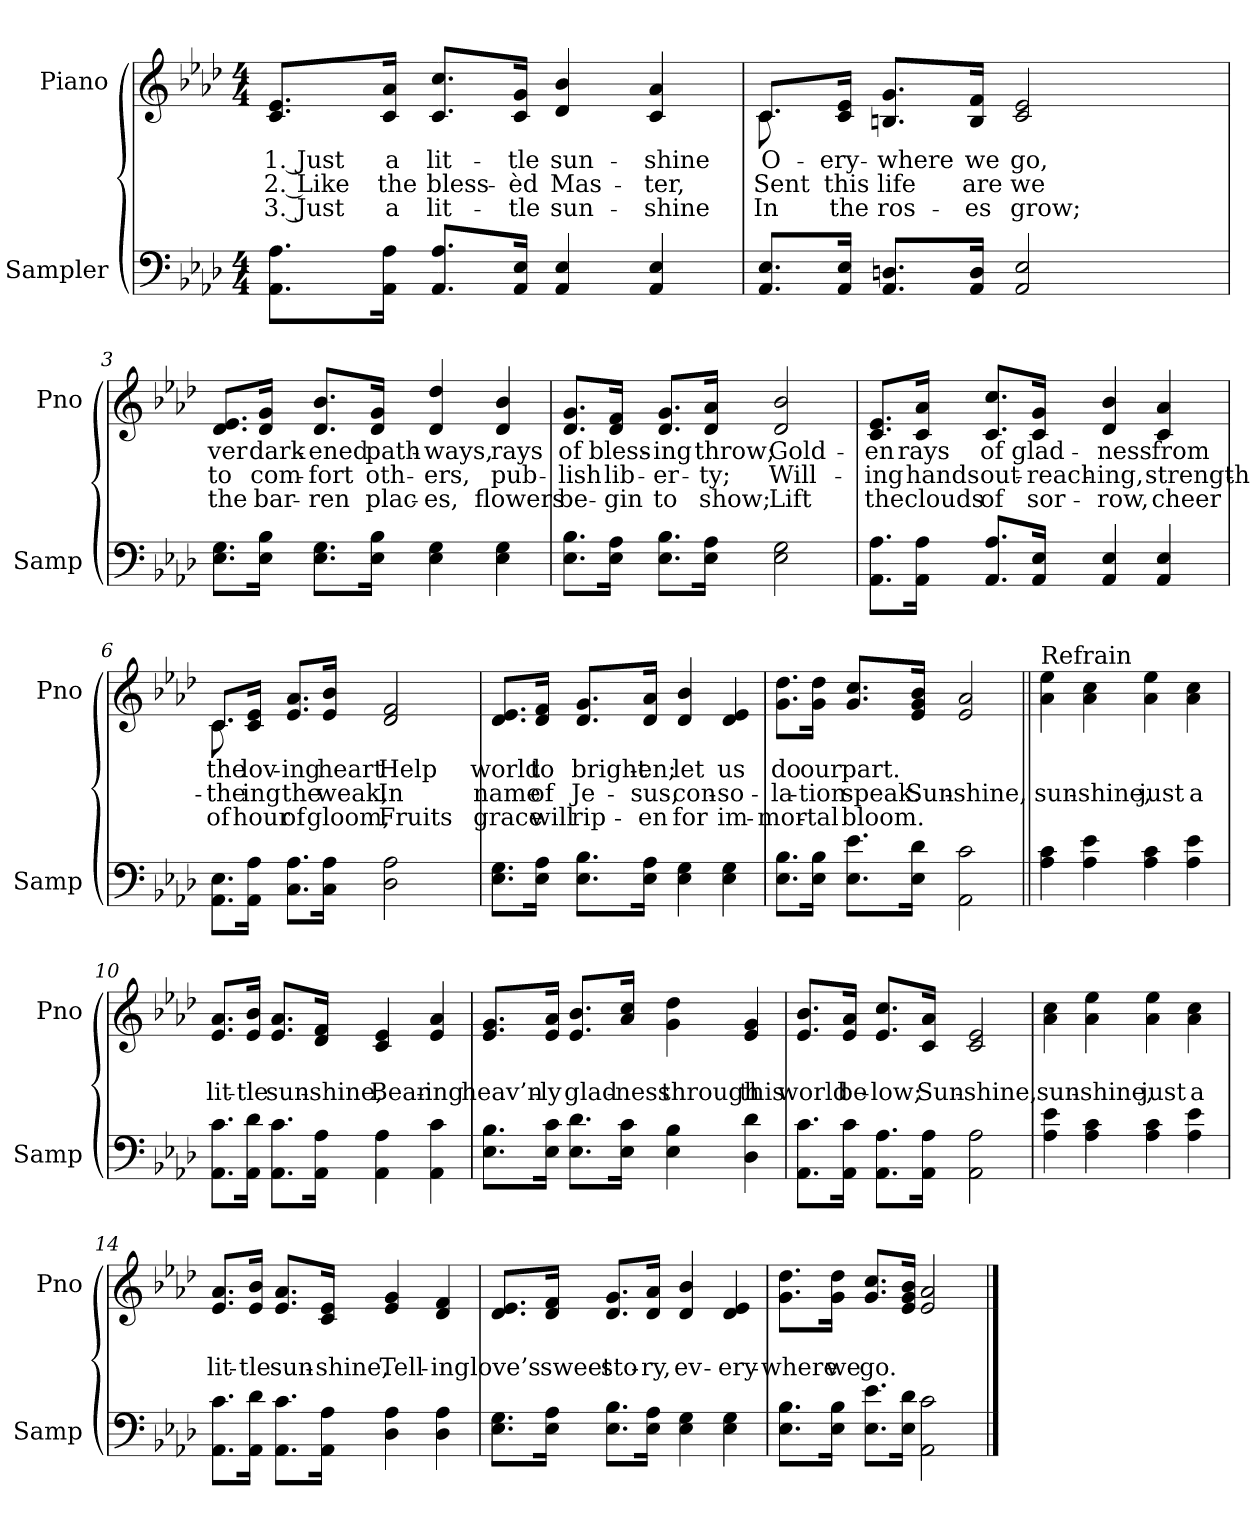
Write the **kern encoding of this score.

**kern	**kern	**text	**text	**text
*part2	*part1	*part1	*part1	*part1
*staff2	*staff1	*staff1	*staff1	*staff1
*I"Sampler	*I"Piano	*	*	*
*I'Samp	*I'Pno	*	*	*
*clefF4	*clefG2	*	*	*
*k[b-e-a-d-]	*k[b-e-a-d-]	*	*	*
*A-:	*A-:	*	*	*
*M4/4	*M4/4	*	*	*
=1	=1	=1	=1	=1
8.AA-\ 8.A-\L	8.c/ 8.e-/L	1. Just	2. Like	3. Just
16AA-\ 16A-\Jk	16c/ 16a-/Jk	a	the	a
8.AA-/ 8.A-/L	8.c/ 8.cc/L	lit-	bless-	lit-
16AA-/ 16E-/Jk	16c/ 16g/Jk	-tle	-èd	-tle
4AA- 4E-	4d- 4b-	sun-	Mas-	sun-
4AA- 4E-	4c 4a-	-shine	-ter,	-shine
=2	=2	=2	=2	=2
*	*^	*	*	*
8.AA-/ 8.E-/L	8.c/L	8.c	O-	Sent	In
16AA-/ 16E-/Jk	16c/ 16e-/Jk	2ryy	-ery-	this	the
8.AA-/ 8.Dn/L	8.Bn/ 8.g/L	.	-where	life	ros-
16AA-/ 16D/Jk	16B/ 16f/Jk	.	we	are	-es
2AA- 2E-	2c 2e-	.	go,	we	grow;
.	.	4ryy	.	.	.
.	.	16ryy	.	.	.
*	*v	*v	*	*	*
=3	=3	=3	=3	=3
8.E-\ 8.G\L	8.d-/ 8.e-/L	-ver	to	the
16E-\ 16B-\Jk	16d-/ 16g/Jk	dark-	com-	bar-
8.E-\ 8.G\L	8.d-/ 8.b-/L	-ened	-fort	-ren
16E-\ 16B-\Jk	16d-/ 16g/Jk	path-	oth-	plac-
4E- 4G	4d- 4dd-	-ways,	-ers,	-es,
4E- 4G	4d- 4b-	rays	pub-	flowers
=4	=4	=4	=4	=4
8.E-\ 8.B-\L	8.d-/ 8.g/L	of	-lish	be-
16E-\ 16A-\Jk	16d-/ 16f/Jk	bless-	lib-	-gin
8.E-\ 8.B-\L	8.d-/ 8.g/L	-ing	-er-	to
16E-\ 16A-\Jk	16d-/ 16a-/Jk	throw;	-ty;	show;
2E- 2G	2d- 2b-	Gold-	Will-	Lift
=5	=5	=5	=5	=5
8.AA-\ 8.A-\L	8.c/ 8.e-/L	-en	-ing	the
16AA-\ 16A-\Jk	16c/ 16a-/Jk	rays	hands	clouds
8.AA-/ 8.A-/L	8.c/ 8.cc/L	of	out-	of
16AA-/ 16E-/Jk	16c/ 16g/Jk	glad-	-reach-	sor-
4AA- 4E-	4d- 4b-	-ness	-ing,	-row,
4AA- 4E-	4c 4a-	from	strength-	cheer
=6	=6	=6	=6	=6
*	*^	*	*	*
8.AA-\ 8.E-\L	8.c/L	8.c	the	the	of
16AA-\ 16A-\Jk	16c/ 16e-/Jk	2ryy	lov-	-ing	hour
8.C\ 8.A-\L	8.e-/ 8.a-/L	.	-ing	the	of
16C\ 16A-\Jk	16e-/ 16b-/Jk	.	heart	weak,	gloom,
2D- 2A-	2d- 2f	.	Help	In	Fruits
.	.	4ryy	.	.	.
.	.	16ryy	.	.	.
*	*v	*v	*	*	*
=7	=7	=7	=7	=7
8.E-\ 8.G\L	8.d-/ 8.e-/L	world	name	grace
16E-\ 16A-\Jk	16d-/ 16f/Jk	to	of	will
8.E-\ 8.B-\L	8.d-/ 8.g/L	bright-	Je-	rip-
16E-\ 16A-\Jk	16d-/ 16a-/Jk	-en;	-sus,	-en
4E- 4G	4d- 4b-	let	con-	for
4E- 4G	4d- 4e-	us	-so-	im-
=8	=8	=8	=8	=8
8.E-\ 8.B-\L	8.g\ 8.dd-\L	do	-la-	-mor-
16E-\ 16B-\Jk	16g\ 16dd-\Jk	our	-tion	-tal
8.E-\ 8.e-\L	8.g/ 8.cc/L	part.	speak.	bloom.
16E-\ 16d-\Jk	16e-/ 16g/ 16b-/Jk	.	Sun-	.
2AA- 2c	2e- 2a-	.	-shine,	.
=9||	=9||	=9||	=9||	=9||
!	!LO:TX:t=Refrain	!	!	!
4A- 4c	4a- 4ee-	.	sun-	.
4A- 4e-	4a- 4cc	.	-shine,	.
4A- 4c	4a- 4ee-	.	just	.
4A- 4e-	4a- 4cc	.	a	.
=10	=10	=10	=10	=10
8.AA-\ 8.c\L	8.e-/ 8.a-/L	.	lit-	.
16AA-\ 16d-\Jk	16e-/ 16b-/Jk	.	-tle	.
8.AA-\ 8.c\L	8.e-/ 8.a-/L	.	sun-	.
16AA-\ 16A-\Jk	16d-/ 16f/Jk	.	-shine,	.
4AA- 4A-	4c 4e-	.	Bear-	.
4AA- 4c	4e- 4a-	.	-ing	.
=11	=11	=11	=11	=11
8.E-\ 8.B-\L	8.e-/ 8.g/L	.	heav’n-	.
16E-\ 16c\Jk	16e-/ 16a-/Jk	.	-ly	.
8.E-\ 8.d-\L	8.e-/ 8.b-/L	.	glad-	.
16E-\ 16c\Jk	16a-/ 16cc/Jk	.	-ness	.
4E- 4B-	4g 4dd-	.	through	.
4D- 4d-	4e- 4g	.	this	.
=12	=12	=12	=12	=12
8.AA-\ 8.c\L	8.e-/ 8.b-/L	.	world	.
16AA-\ 16c\Jk	16e-/ 16a-/Jk	.	be-	.
8.AA-\ 8.A-\L	8.e-/ 8.cc/L	.	-low;	.
16AA-\ 16A-\Jk	16c/ 16a-/Jk	.	Sun-	.
2AA- 2A-	2c 2e-	.	-shine,	.
=13	=13	=13	=13	=13
4A- 4e-	4a- 4cc	.	sun-	.
4A- 4c	4a- 4ee-	.	-shine,	.
4A- 4c	4a- 4ee-	.	just	.
4A- 4e-	4a- 4cc	.	a	.
=14	=14	=14	=14	=14
8.AA-\ 8.c\L	8.e-/ 8.a-/L	.	lit-	.
16AA-\ 16d-\Jk	16e-/ 16b-/Jk	.	-tle	.
8.AA-\ 8.c\L	8.e-/ 8.a-/L	.	sun-	.
16AA-\ 16A-\Jk	16c/ 16e-/Jk	.	-shine,	.
4D- 4A-	4e- 4g	.	Tell-	.
4D- 4A-	4d- 4f	.	-ing	.
=15	=15	=15	=15	=15
8.E-\ 8.G\L	8.d-/ 8.e-/L	.	love’s	.
16E-\ 16A-\Jk	16d-/ 16f/Jk	.	sweet	.
8.E-\ 8.B-\L	8.d-/ 8.g/L	.	sto-	.
16E-\ 16A-\Jk	16d-/ 16a-/Jk	.	-ry,	.
4E- 4G	4d- 4b-	.	ev-	.
4E- 4G	4d- 4e-	.	-ery-	.
=16	=16	=16	=16	=16
8.E-\ 8.B-\L	8.g\ 8.dd-\L	.	-where	.
16E-\ 16B-\Jk	16g\ 16dd-\Jk	.	we	.
8.E-\ 8.e-\L	8.g/ 8.cc/L	.	go.	.
16E-\ 16d-\Jk	16e-/ 16g/ 16b-/Jk	.	.	.
2AA- 2c	2e- 2a-	.	.	.
==	==	==	==	==
*-	*-	*-	*-	*-
